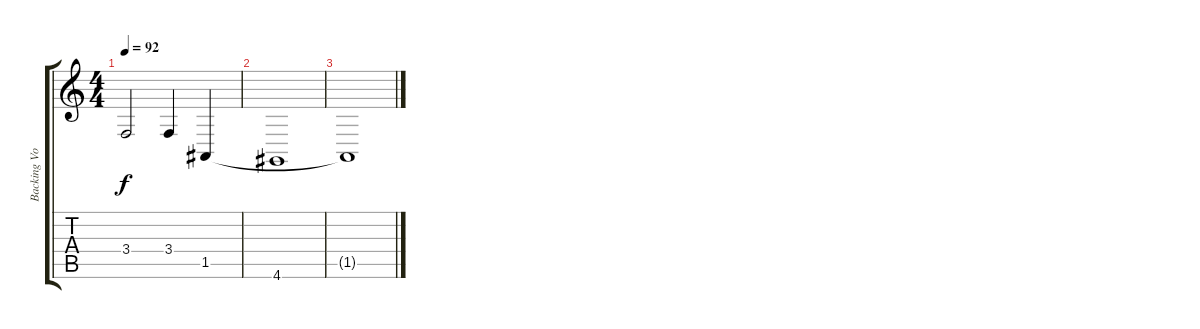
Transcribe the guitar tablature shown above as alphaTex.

\track ("Backing Vocals (Robert Levon Been)" "Backing Vo") {instrument acousticgrandpiano}
\staff {score tabs}
\tuning (E4 B3 G3 D3 A2 E2) {hide}
\ts (4 4)
\tempo 92
\clef g2
\ks c
3.4.2{dy f} 3.4.4 1.5.4 |
4.6.1 |
1.5{t}.1
